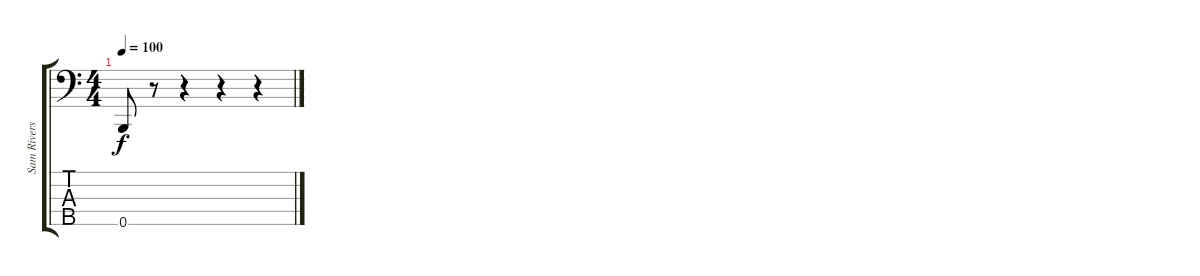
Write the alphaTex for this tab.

\track ("Sam Rivers" "Sam Rivers") {instrument electricbassfinger}
\staff {score tabs}
\tuning (G2 D2 A1 E1 B0) {hide}
\ts (4 4)
\tempo 100
\clef f4
\ks c
0.5.8{dy f} r.8 r.4 r.4 r.4
